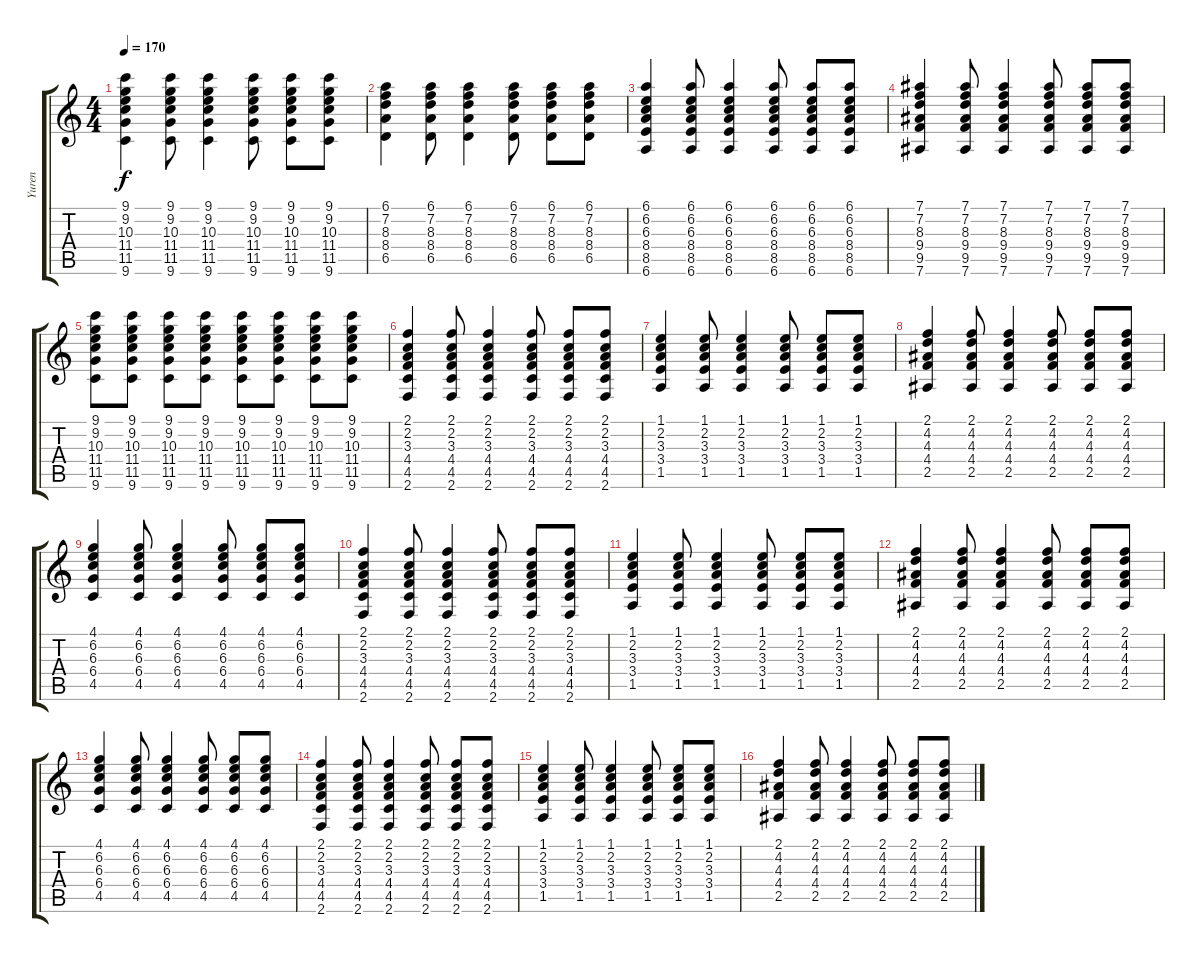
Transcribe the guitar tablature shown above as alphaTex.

\track ("Yuren" "Yuren") {instrument distortionguitar}
\staff {score tabs}
\tuning (Eb4 Bb3 Gb3 Db3 Ab2 Eb2) {hide}
\ts (4 4)
\tempo 170
\clef g2
\ks c
(9.1 9.2 10.3 11.4 11.5 9.6).4{dy f} (9.1 9.2 10.3 11.4 11.5 9.6).8 (9.1 9.2 10.3 11.4 11.5 9.6).4 (9.1 9.2 10.3 11.4 11.5 9.6).8 (9.1 9.2 10.3 11.4 11.5 9.6).8 (9.1 9.2 10.3 11.4 11.5 9.6).8 |
(6.1 7.2 8.3 8.4 6.5).4 (6.1 7.2 8.3 8.4 6.5).8 (6.1 7.2 8.3 8.4 6.5).4 (6.1 7.2 8.3 8.4 6.5).8 (6.1 7.2 8.3 8.4 6.5).8 (6.1 7.2 8.3 8.4 6.5).8 |
(6.1 6.2 6.3 8.4 8.5 6.6).4 (6.1 6.2 6.3 8.4 8.5 6.6).8 (6.1 6.2 6.3 8.4 8.5 6.6).4 (6.1 6.2 6.3 8.4 8.5 6.6).8 (6.1 6.2 6.3 8.4 8.5 6.6).8 (6.1 6.2 6.3 8.4 8.5 6.6).8 |
(7.1 7.2 8.3 9.4 9.5 7.6).4 (7.1 7.2 8.3 9.4 9.5 7.6).8 (7.1 7.2 8.3 9.4 9.5 7.6).4 (7.1 7.2 8.3 9.4 9.5 7.6).8 (7.1 7.2 8.3 9.4 9.5 7.6).8 (7.1 7.2 8.3 9.4 9.5 7.6).8 |
(9.1 9.2 10.3 11.4 11.5 9.6).8 (9.1 9.2 10.3 11.4 11.5 9.6).8 (9.1 9.2 10.3 11.4 11.5 9.6).8 (9.1 9.2 10.3 11.4 11.5 9.6).8 (9.1 9.2 10.3 11.4 11.5 9.6).8 (9.1 9.2 10.3 11.4 11.5 9.6).8 (9.1 9.2 10.3 11.4 11.5 9.6).8 (9.1 9.2 10.3 11.4 11.5 9.6).8 |
(2.1 2.2 3.3 4.4 4.5 2.6).4 (2.1 2.2 3.3 4.4 4.5 2.6).8 (2.1 2.2 3.3 4.4 4.5 2.6).4 (2.1 2.2 3.3 4.4 4.5 2.6).8 (2.1 2.2 3.3 4.4 4.5 2.6).8 (2.1 2.2 3.3 4.4 4.5 2.6).8 |
(1.1 2.2 3.3 3.4 1.5).4 (1.1 2.2 3.3 3.4 1.5).8 (1.1 2.2 3.3 3.4 1.5).4 (1.1 2.2 3.3 3.4 1.5).8 (1.1 2.2 3.3 3.4 1.5).8 (1.1 2.2 3.3 3.4 1.5).8 |
(2.1 4.2 4.3 4.4 2.5).4 (2.1 4.2 4.3 4.4 2.5).8 (2.1 4.2 4.3 4.4 2.5).4 (2.1 4.2 4.3 4.4 2.5).8 (2.1 4.2 4.3 4.4 2.5).8 (2.1 4.2 4.3 4.4 2.5).8 |
(4.1 6.2 6.3 6.4 4.5).4 (4.1 6.2 6.3 6.4 4.5).8 (4.1 6.2 6.3 6.4 4.5).4 (4.1 6.2 6.3 6.4 4.5).8 (4.1 6.2 6.3 6.4 4.5).8 (4.1 6.2 6.3 6.4 4.5).8 |
(2.1 2.2 3.3 4.4 4.5 2.6).4 (2.1 2.2 3.3 4.4 4.5 2.6).8 (2.1 2.2 3.3 4.4 4.5 2.6).4 (2.1 2.2 3.3 4.4 4.5 2.6).8 (2.1 2.2 3.3 4.4 4.5 2.6).8 (2.1 2.2 3.3 4.4 4.5 2.6).8 |
(1.1 2.2 3.3 3.4 1.5).4 (1.1 2.2 3.3 3.4 1.5).8 (1.1 2.2 3.3 3.4 1.5).4 (1.1 2.2 3.3 3.4 1.5).8 (1.1 2.2 3.3 3.4 1.5).8 (1.1 2.2 3.3 3.4 1.5).8 |
(2.1 4.2 4.3 4.4 2.5).4 (2.1 4.2 4.3 4.4 2.5).8 (2.1 4.2 4.3 4.4 2.5).4 (2.1 4.2 4.3 4.4 2.5).8 (2.1 4.2 4.3 4.4 2.5).8 (2.1 4.2 4.3 4.4 2.5).8 |
(4.1 6.2 6.3 6.4 4.5).4 (4.1 6.2 6.3 6.4 4.5).8 (4.1 6.2 6.3 6.4 4.5).4 (4.1 6.2 6.3 6.4 4.5).8 (4.1 6.2 6.3 6.4 4.5).8 (4.1 6.2 6.3 6.4 4.5).8 |
(2.1 2.2 3.3 4.4 4.5 2.6).4 (2.1 2.2 3.3 4.4 4.5 2.6).8 (2.1 2.2 3.3 4.4 4.5 2.6).4 (2.1 2.2 3.3 4.4 4.5 2.6).8 (2.1 2.2 3.3 4.4 4.5 2.6).8 (2.1 2.2 3.3 4.4 4.5 2.6).8 |
(1.1 2.2 3.3 3.4 1.5).4 (1.1 2.2 3.3 3.4 1.5).8 (1.1 2.2 3.3 3.4 1.5).4 (1.1 2.2 3.3 3.4 1.5).8 (1.1 2.2 3.3 3.4 1.5).8 (1.1 2.2 3.3 3.4 1.5).8 |
(2.1 4.2 4.3 4.4 2.5).4 (2.1 4.2 4.3 4.4 2.5).8 (2.1 4.2 4.3 4.4 2.5).4 (2.1 4.2 4.3 4.4 2.5).8 (2.1 4.2 4.3 4.4 2.5).8 (2.1 4.2 4.3 4.4 2.5).8
